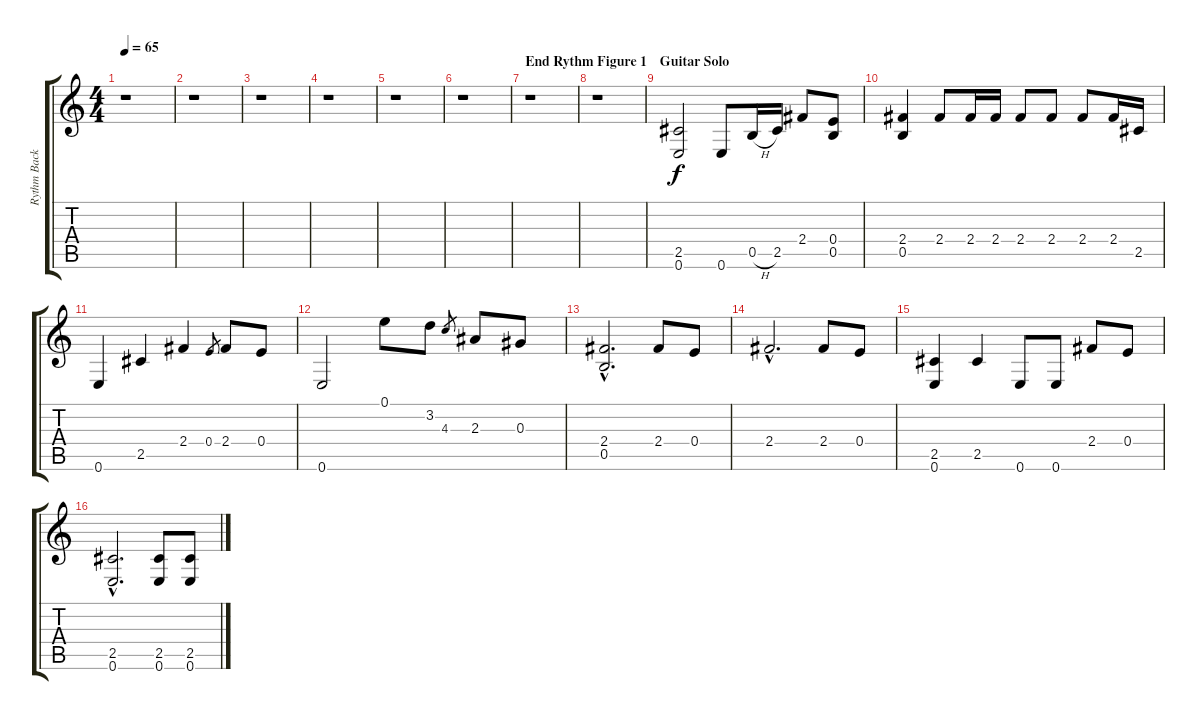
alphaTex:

\track ("Rythm Backing" "Rythm Back") {instrument electricguitarclean}
\staff {score tabs}
\tuning (E4 B3 Ab3 E3 B2 E2) {hide}
\ts (4 4)
\tempo 65
\clef g2
\ks c
r.1{dy f} |
r.1 |
r.1 |
r.1 |
r.1 |
r.1 |
\section ("" "End Rythm Figure 1")
r.1 |
r.1 |
\section ("" "Guitar Solo")
(2.5 0.6).2 0.6.8 0.5{h}.16 2.5.16 2.4.8 (0.4 0.5).8 |
(2.4 0.5).4 2.4.8 2.4.16 2.4.16 2.4.8 2.4.8 2.4.8 2.4.16 2.5.16 |
0.6.4 2.5.4 2.4.4 0.4.8{gr} 2.4.8 0.4.8 |
0.6.2 0.1.8 3.2.8 4.3.8{gr} 2.3.8 0.3.8 |
(2.4{hac} 0.5{hac}).2{d} 2.4.8 0.4.8 |
2.4{hac}.2{d} 2.4.8 0.4.8 |
(2.5 0.6).4 2.5.4 0.6.8 0.6.8 2.4.8 0.4.8 |
(2.5{hac} 0.6{hac}).2{d} (2.5 0.6).8 (2.5 0.6).8
